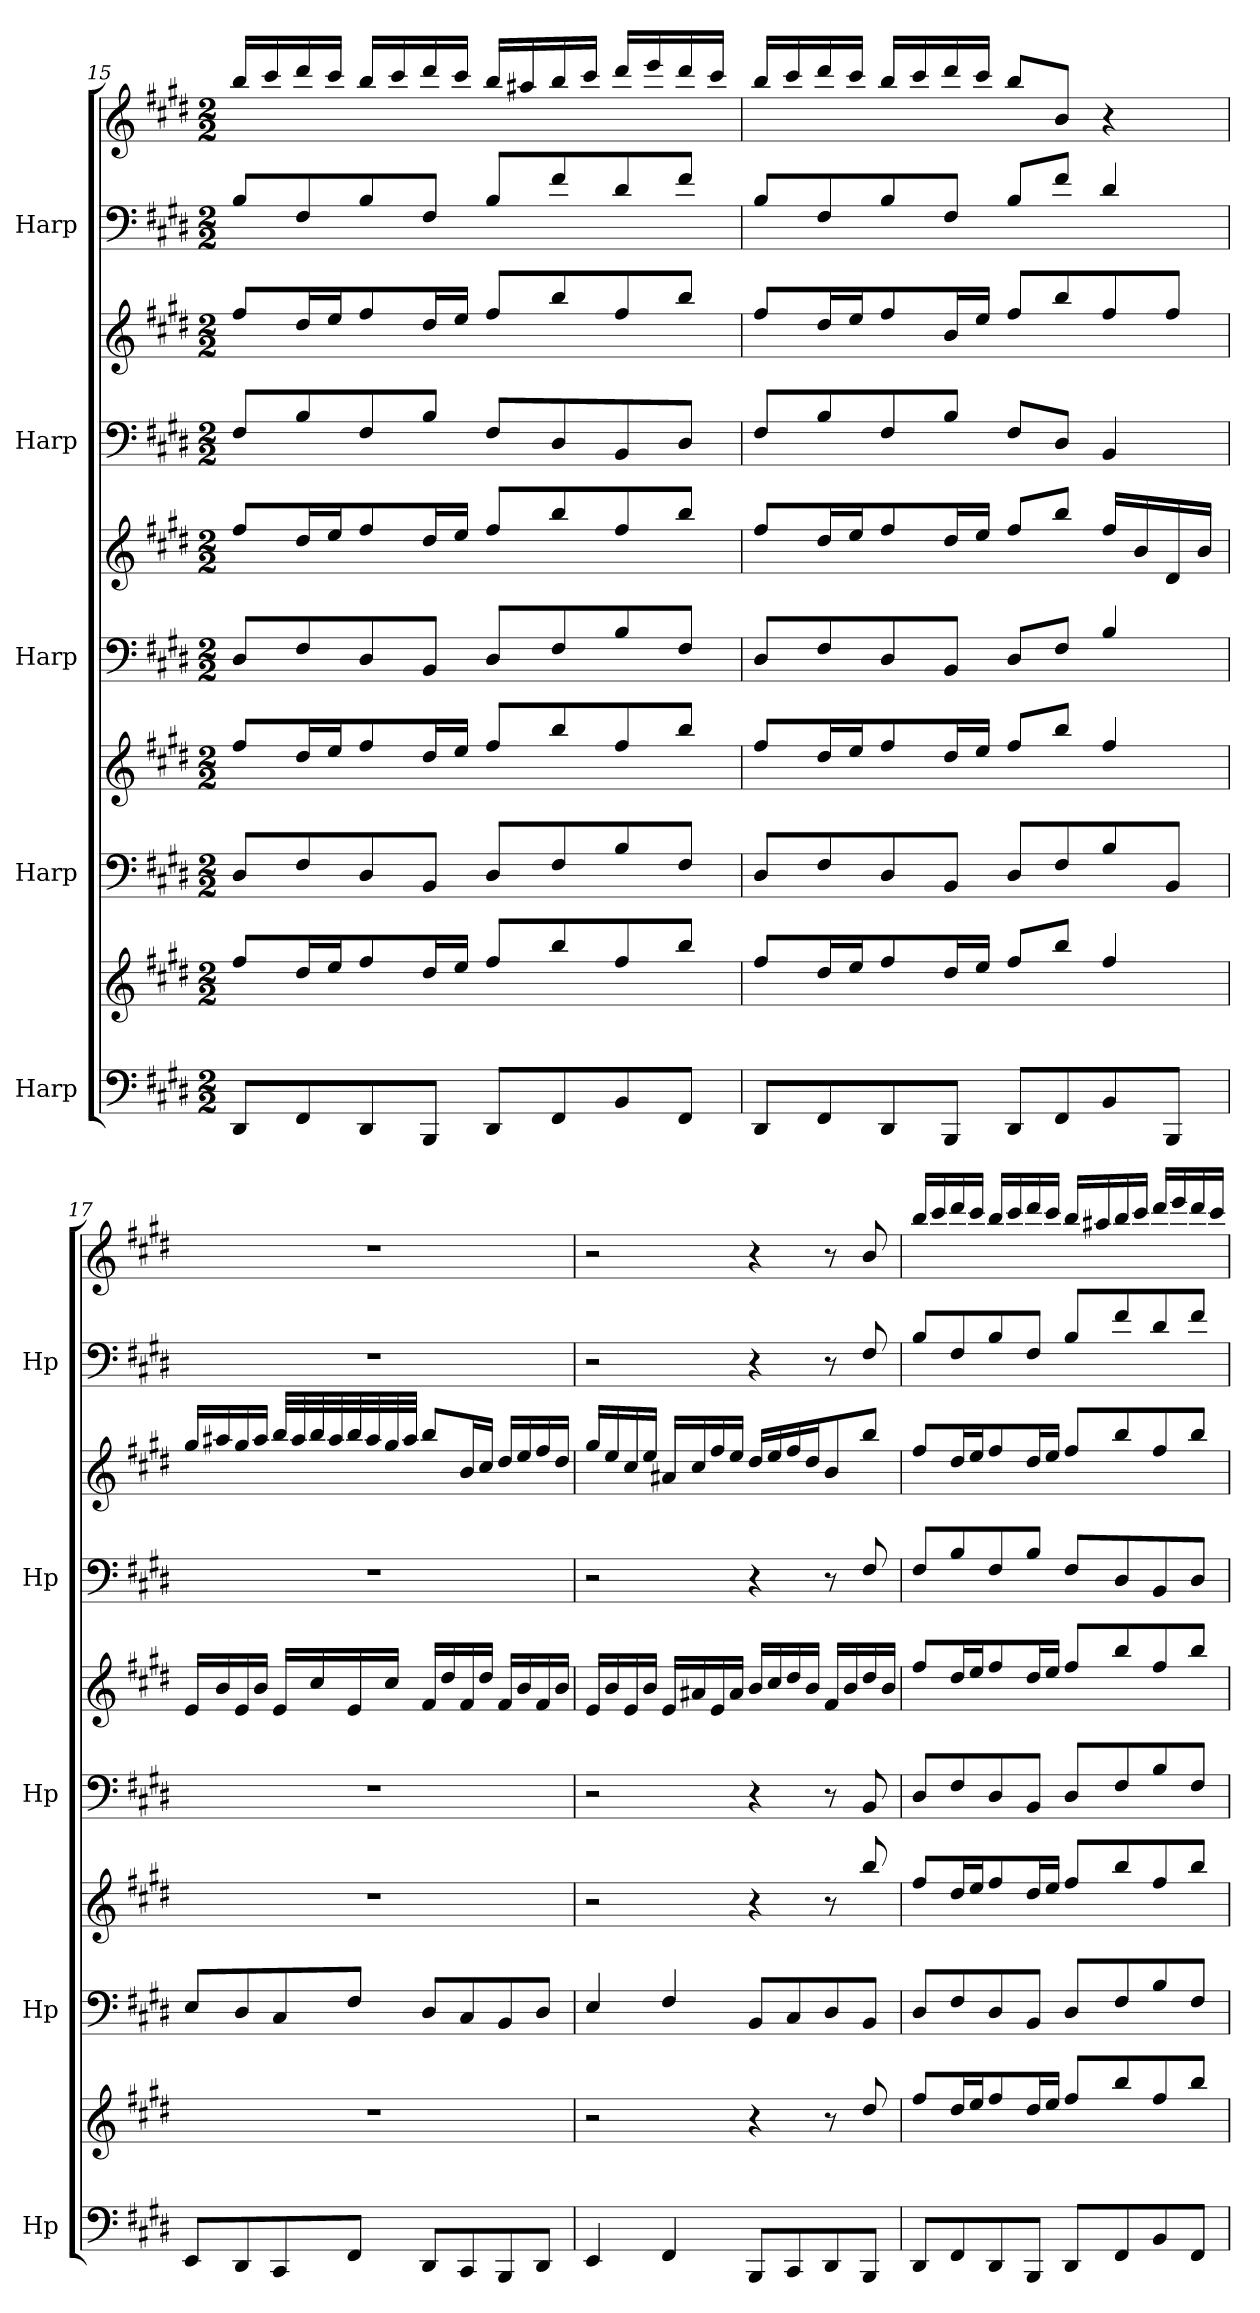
**kern	**kern	**kern	**kern	**kern	**kern	**kern	**kern	**kern	**kern
*part5	*part5	*part4	*part4	*part3	*part3	*part2	*part2	*part1	*part1
*staff10	*staff9	*staff8	*staff7	*staff6	*staff5	*staff4	*staff3	*staff2	*staff1
*I"Harp	*	*I"Harp	*	*I"Harp	*	*I"Harp	*	*I"Harp	*
*I'Hp	*	*I'Hp	*	*I'Hp	*	*I'Hp	*	*I'Hp	*
!!LO:PB:g=z
*clefF4	*clefG2	*clefF4	*clefG2	*clefF4	*clefG2	*clefF4	*clefG2	*clefF4	*clefG2
*k[f#c#g#d#]	*k[f#c#g#d#]	*k[f#c#g#d#]	*k[f#c#g#d#]	*k[f#c#g#d#]	*k[f#c#g#d#]	*k[f#c#g#d#]	*k[f#c#g#d#]	*k[f#c#g#d#]	*k[f#c#g#d#]
*M2/2	*M2/2	*M2/2	*M2/2	*M2/2	*M2/2	*M2/2	*M2/2	*M2/2	*M2/2
=15	=15	=15	=15	=15	=15	=15	=15	=15	=15
8DD#/L	8ff#/L	8D#/L	8ff#/L	8D#/L	8ff#/L	8F#/L	8ff#/L	8B/L	16bb/LL
.	.	.	.	.	.	.	.	.	16ccc#/
8FF#/	16dd#/L	8F#/	16dd#/L	8F#/	16dd#/L	8B/	16dd#/L	8F#/	16ddd#/
.	16ee/J	.	16ee/J	.	16ee/J	.	16ee/J	.	16ccc#/JJ
8DD#/	8ff#/	8D#/	8ff#/	8D#/	8ff#/	8F#/	8ff#/	8B/	16bb/LL
.	.	.	.	.	.	.	.	.	16ccc#/
8BBB/J	16dd#/L	8BB/J	16dd#/L	8BB/J	16dd#/L	8B/J	16dd#/L	8F#/J	16ddd#/
.	16ee/JJ	.	16ee/JJ	.	16ee/JJ	.	16ee/JJ	.	16ccc#/JJ
8DD#/L	8ff#/L	8D#/L	8ff#/L	8D#/L	8ff#/L	8F#/L	8ff#/L	8B/L	16bb/LL
.	.	.	.	.	.	.	.	.	16aa#X/
8FF#/	8bb/	8F#/	8bb/	8F#/	8bb/	8D#/	8bb/	8f#/	16bb/
.	.	.	.	.	.	.	.	.	16ccc#/JJ
8BB/	8ff#/	8B/	8ff#/	8B/	8ff#/	8BB/	8ff#/	8d#/	16ddd#/LL
.	.	.	.	.	.	.	.	.	16eee/
8FF#/J	8bb/J	8F#/J	8bb/J	8F#/J	8bb/J	8D#/J	8bb/J	8f#/J	16ddd#/
.	.	.	.	.	.	.	.	.	16ccc#/JJ
=16	=16	=16	=16	=16	=16	=16	=16	=16	=16
8DD#/L	8ff#/L	8D#/L	8ff#/L	8D#/L	8ff#/L	8F#/L	8ff#/L	8B/L	16bb/LL
.	.	.	.	.	.	.	.	.	16ccc#/
8FF#/	16dd#/L	8F#/	16dd#/L	8F#/	16dd#/L	8B/	16dd#/L	8F#/	16ddd#/
.	16ee/J	.	16ee/J	.	16ee/J	.	16ee/J	.	16ccc#/JJ
8DD#/	8ff#/	8D#/	8ff#/	8D#/	8ff#/	8F#/	8ff#/	8B/	16bb/LL
.	.	.	.	.	.	.	.	.	16ccc#/
8BBB/J	16dd#/L	8BB/J	16dd#/L	8BB/J	16dd#/L	8B/J	16b/L	8F#/J	16ddd#/
.	16ee/JJ	.	16ee/JJ	.	16ee/JJ	.	16ee/JJ	.	16ccc#/JJ
8DD#/L	8ff#/L	8D#/L	8ff#/L	8D#/L	8ff#/L	8F#/L	8ff#/L	8B/L	8bb/L
8FF#/	8bb/J	8F#/	8bb/J	8F#/J	8bb/J	8D#/J	8bb/	8f#/J	8b/J
8BB/	4ff#/	8B/	4ff#/	4B/	16ff#/LL	4BB/	8ff#/	4d#/	4r
.	.	.	.	.	16b/	.	.	.	.
8BBB/J	.	8BB/J	.	.	16d#/	.	8ff#/J	.	.
.	.	.	.	.	16b/JJ	.	.	.	.
!!LO:PB:g=z
=17	=17	=17	=17	=17	=17	=17	=17	=17	=17
8EE/L	1r	8E/L	1r	1r	16e/LL	1r	16gg#/LL	1r	1r
.	.	.	.	.	16b/	.	16aa#X/	.	.
8DD#/	.	8D#/	.	.	16e/	.	16gg#/	.	.
.	.	.	.	.	16b/JJ	.	16aa#/JJ	.	.
8CC#/	.	8C#/	.	.	16e/LL	.	32bb/LLL	.	.
.	.	.	.	.	.	.	32aa#/	.	.
.	.	.	.	.	16cc#/	.	32bb/	.	.
.	.	.	.	.	.	.	32aa#/	.	.
8FF#/J	.	8F#/J	.	.	16e/	.	32bb/	.	.
.	.	.	.	.	.	.	32aa#/	.	.
.	.	.	.	.	16cc#/JJ	.	32gg#/	.	.
.	.	.	.	.	.	.	32aa#/JJJ	.	.
8DD#/L	.	8D#/L	.	.	16f#/LL	.	8bb/L	.	.
.	.	.	.	.	16dd#/	.	.	.	.
8CC#/	.	8C#/	.	.	16f#/	.	16b/L	.	.
.	.	.	.	.	16dd#/JJ	.	16cc#/JJ	.	.
8BBB/	.	8BB/	.	.	16f#/LL	.	16dd#/LL	.	.
.	.	.	.	.	16b/	.	16ee/	.	.
8DD#/J	.	8D#/J	.	.	16f#/	.	16ff#/	.	.
.	.	.	.	.	16b/JJ	.	16dd#/JJ	.	.
=18	=18	=18	=18	=18	=18	=18	=18	=18	=18
4EE/	2r	4E/	2r	2r	16e/LL	2r	16gg#/LL	2r	2r
.	.	.	.	.	16b/	.	16ee/	.	.
.	.	.	.	.	16e/	.	16cc#/	.	.
.	.	.	.	.	16b/JJ	.	16ee/JJ	.	.
4FF#/	.	4F#/	.	.	16e/LL	.	16a#X/LL	.	.
.	.	.	.	.	16a#X/	.	16cc#/	.	.
.	.	.	.	.	16e/	.	16ff#/	.	.
.	.	.	.	.	16a#/JJ	.	16ee/JJ	.	.
8BBB/L	4r	8BB/L	4r	4r	16b/LL	4r	16dd#/LL	4r	4r
.	.	.	.	.	16cc#/	.	16ee/	.	.
8CC#/	.	8C#/	.	.	16dd#/	.	16ff#/	.	.
.	.	.	.	.	16b/JJ	.	16dd#/J	.	.
8DD#/	8r	8D#/	8r	8r	16f#/LL	8r	8b/	8r	8r
.	.	.	.	.	16b/	.	.	.	.
8BBB/J	8dd#/	8BB/J	8bb/	8BB/	16dd#/	8F#/	8bb/J	8F#/	8b/
.	.	.	.	.	16b/JJ	.	.	.	.
!!LO:PB:g=z
=19	=19	=19	=19	=19	=19	=19	=19	=19	=19
8DD#/L	8ff#/L	8D#/L	8ff#/L	8D#/L	8ff#/L	8F#/L	8ff#/L	8B/L	16bb/LL
.	.	.	.	.	.	.	.	.	16ccc#/
8FF#/	16dd#/L	8F#/	16dd#/L	8F#/	16dd#/L	8B/	16dd#/L	8F#/	16ddd#/
.	16ee/J	.	16ee/J	.	16ee/J	.	16ee/J	.	16ccc#/JJ
8DD#/	8ff#/	8D#/	8ff#/	8D#/	8ff#/	8F#/	8ff#/	8B/	16bb/LL
.	.	.	.	.	.	.	.	.	16ccc#/
8BBB/J	16dd#/L	8BB/J	16dd#/L	8BB/J	16dd#/L	8B/J	16dd#/L	8F#/J	16ddd#/
.	16ee/JJ	.	16ee/JJ	.	16ee/JJ	.	16ee/JJ	.	16ccc#/JJ
8DD#/L	8ff#/L	8D#/L	8ff#/L	8D#/L	8ff#/L	8F#/L	8ff#/L	8B/L	16bb/LL
.	.	.	.	.	.	.	.	.	16aa#X/
8FF#/	8bb/	8F#/	8bb/	8F#/	8bb/	8D#/	8bb/	8f#/	16bb/
.	.	.	.	.	.	.	.	.	16ccc#/JJ
8BB/	8ff#/	8B/	8ff#/	8B/	8ff#/	8BB/	8ff#/	8d#/	16ddd#/LL
.	.	.	.	.	.	.	.	.	16eee/
8FF#/J	8bb/J	8F#/J	8bb/J	8F#/J	8bb/J	8D#/J	8bb/J	8f#/J	16ddd#/
.	.	.	.	.	.	.	.	.	16ccc#/JJ
=	=	=	=	=	=	=	=	=	=
*-	*-	*-	*-	*-	*-	*-	*-	*-	*-
